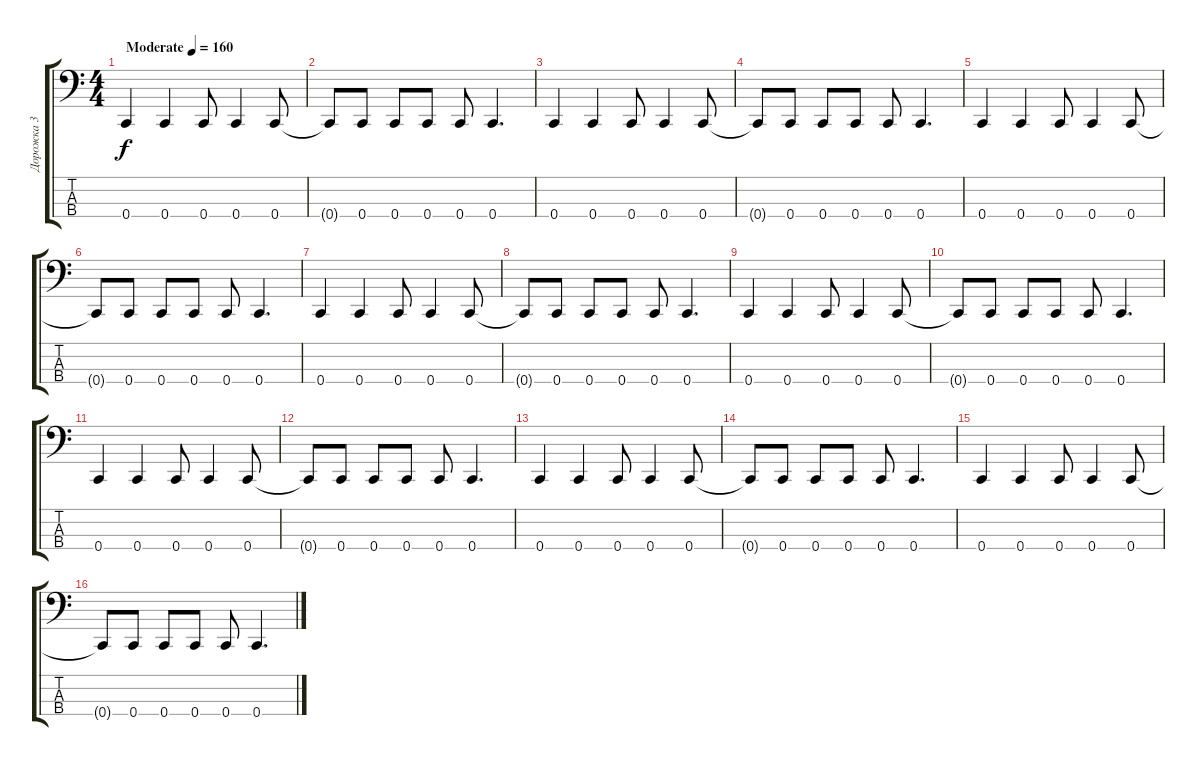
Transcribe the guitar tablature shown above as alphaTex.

\track ("Дорожка 3" "Дорожка 3") {instrument electricbassfinger}
\staff {score tabs}
\tuning (F2 C2 G1 C1) {hide}
\ts (4 4)
\tempo (160 "Moderate")
\clef f4
\ks c
0.4.4{dy f instrument electricbassfinger} 0.4.4 0.4.8 0.4.4 0.4.8 |
0.4{t}.8 0.4.8 0.4.8 0.4.8 0.4.8 0.4.4{d} |
0.4.4 0.4.4 0.4.8 0.4.4 0.4.8 |
0.4{t}.8 0.4.8 0.4.8 0.4.8 0.4.8 0.4.4{d} |
0.4.4 0.4.4 0.4.8 0.4.4 0.4.8 |
0.4{t}.8 0.4.8 0.4.8 0.4.8 0.4.8 0.4.4{d} |
0.4.4 0.4.4 0.4.8 0.4.4 0.4.8 |
0.4{t}.8 0.4.8 0.4.8 0.4.8 0.4.8 0.4.4{d} |
0.4.4 0.4.4 0.4.8 0.4.4 0.4.8 |
0.4{t}.8 0.4.8 0.4.8 0.4.8 0.4.8 0.4.4{d} |
0.4.4 0.4.4 0.4.8 0.4.4 0.4.8 |
0.4{t}.8 0.4.8 0.4.8 0.4.8 0.4.8 0.4.4{d} |
0.4.4 0.4.4 0.4.8 0.4.4 0.4.8 |
0.4{t}.8 0.4.8 0.4.8 0.4.8 0.4.8 0.4.4{d} |
0.4.4 0.4.4 0.4.8 0.4.4 0.4.8 |
0.4{t}.8 0.4.8 0.4.8 0.4.8 0.4.8 0.4.4{d}
